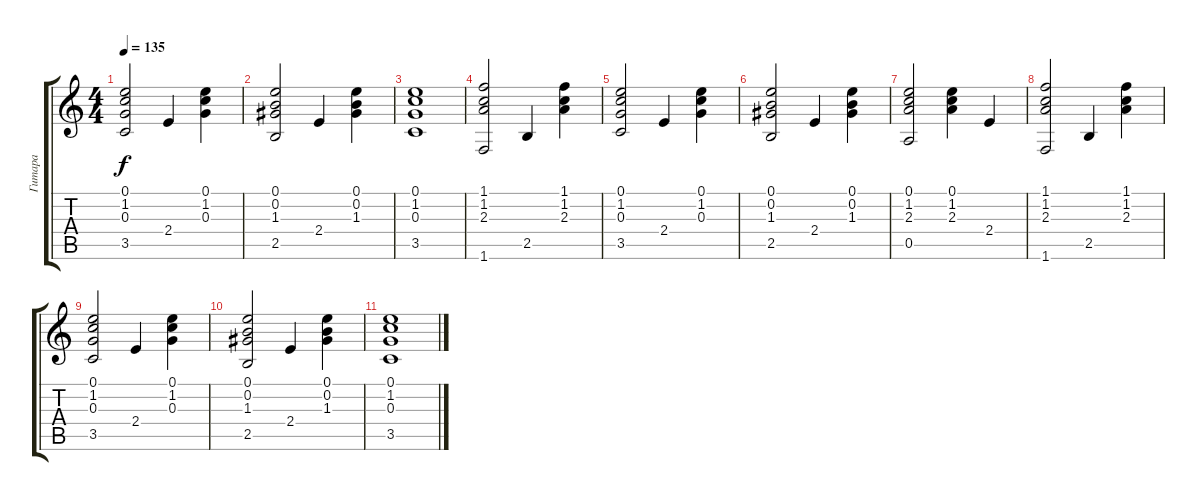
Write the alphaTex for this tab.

\track ("Гитара" "Гитара") {instrument acousticguitarnylon}
\staff {score tabs}
\tuning (E4 B3 G3 D3 A2 E2) {hide}
\ts (4 4)
\tempo 135
\clef g2
\ks c
(0.1 1.2 0.3 3.5).2{dy f} 2.4.4 (0.1 1.2 0.3).4 |
(0.1 0.2 1.3 2.5).2 2.4.4 (0.1 0.2 1.3).4 |
(0.1 1.2 0.3 3.5).1 |
(1.1 1.2 2.3 1.6).2 2.5.4 (1.1 1.2 2.3).4 |
(0.1 1.2 0.3 3.5).2 2.4.4 (0.1 1.2 0.3).4 |
(0.1 0.2 1.3 2.5).2 2.4.4 (0.1 0.2 1.3).4 |
(0.1 1.2 2.3 0.5).2 (0.1 1.2 2.3).4 2.4.4 |
(1.1 1.2 2.3 1.6).2 2.5.4 (1.1 1.2 2.3).4 |
(0.1 1.2 0.3 3.5).2 2.4.4 (0.1 1.2 0.3).4 |
(0.1 0.2 1.3 2.5).2 2.4.4 (0.1 0.2 1.3).4 |
(0.1 1.2 0.3 3.5).1
